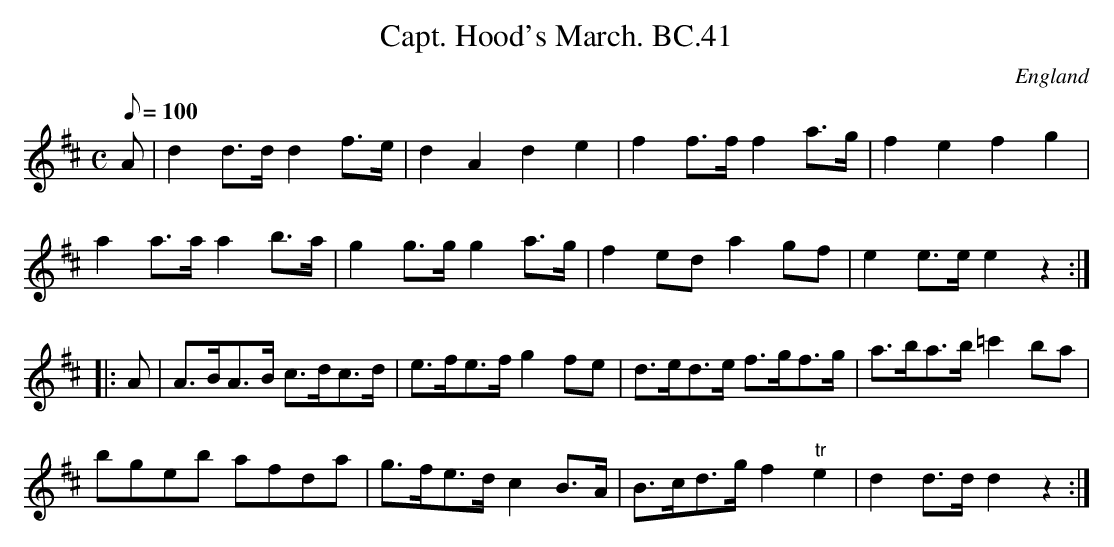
X:1
T:Capt. Hood's March. BC.41
M:C
L:1/8
Q:100
O:England
K:D
A | d2 d>d d2 f>e | d2 A2 d2 e2 | f2 f>f f2 a>g | f2 e2 f2 g2 |!
a2 a>a a2 b>a | g2 g>g g2 a>g | f2 ed a2 gf | e2 e>e e2 z2 :|!
|:A | A>BA>B c>dc>d | e>fe>f g2 fe | d>ed>e f>gf>g | a>ba>b =c'2 ba|!
bgeb afda | g>fe>d c2 B>A | B>cd>g f2 "tr"e2 | d2 d>d d2 z2 :|]
